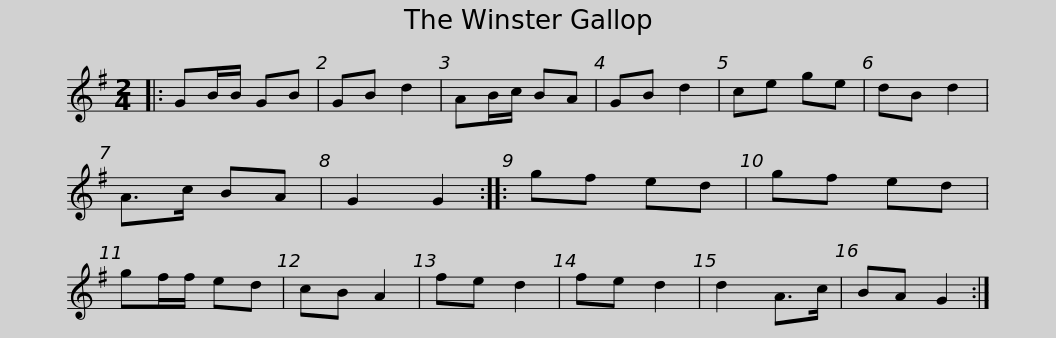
X:1
L:1/8
M:2/4
I:linebreak $
K:G
V:1 treble
V:1
|: GB/B/ GB | GB d2 | AB/c/ BA | GB d2 | ce ge | %5
 dB d2 | A>c BA | G2 G2 :: gf ed | gf ed |$ %10
 gf/f/ ed | cB A2 | fe d2 | fe d2 | d2 A>c | %15
 BA G2 :| %16
